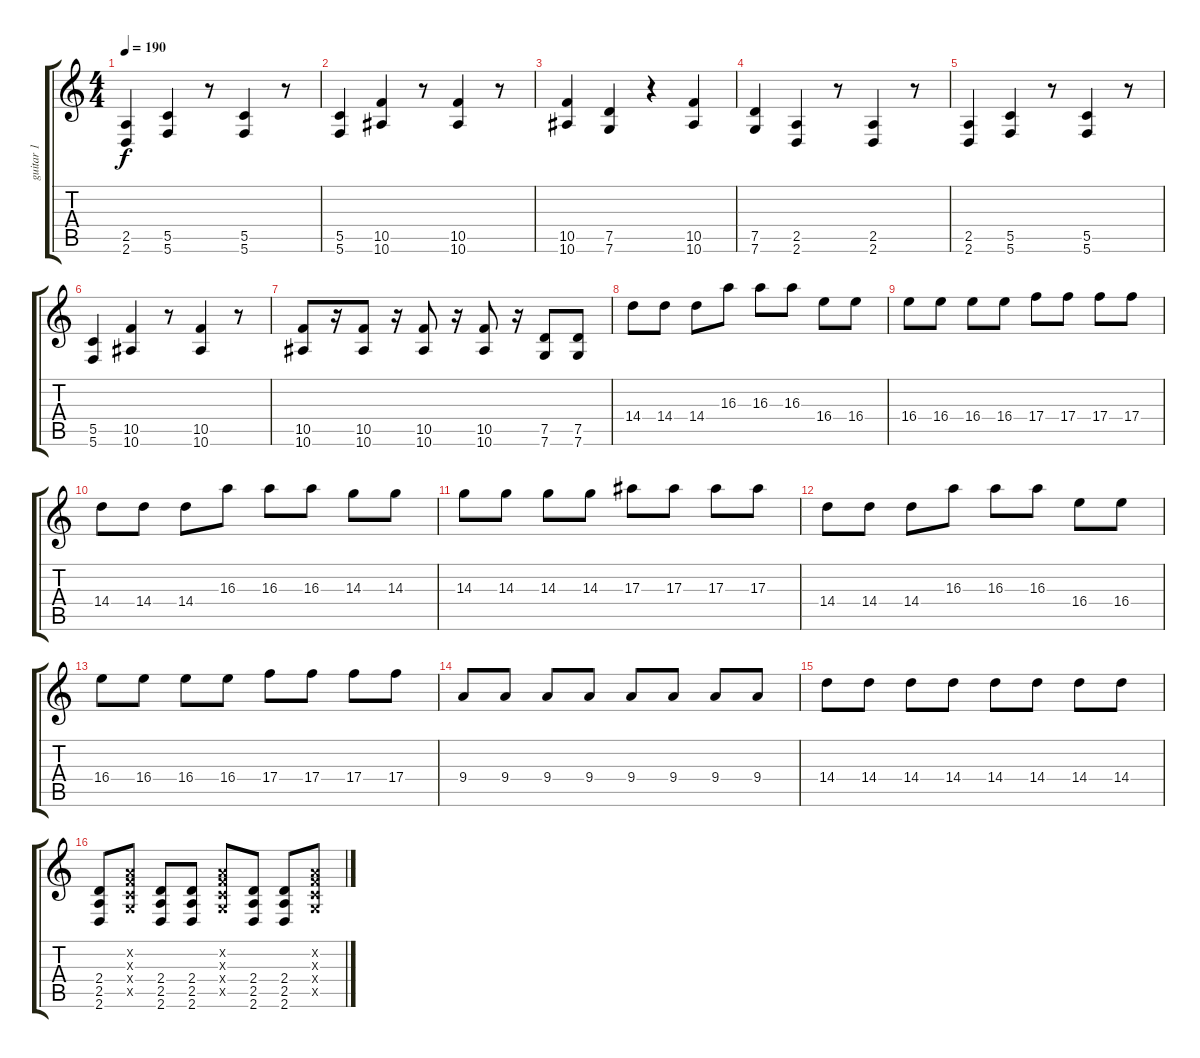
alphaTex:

\track ("guitar 1" "guitar 1") {instrument distortionguitar}
\staff {score tabs}
\tuning (D4 A3 F3 C3 G2 C2) {hide}
\ts (4 4)
\tempo 190
\clef g2
\ks c
(2.5 2.6).4{dy f} (5.5 5.6).4 r.8 (5.5 5.6).4 r.8 |
(5.5 5.6).4 (10.5 10.6).4 r.8 (10.5 10.6).4 r.8 |
(10.5 10.6).4 (7.5 7.6).4 r.4 (10.5 10.6).4 |
(7.5 7.6).4 (2.5 2.6).4 r.8 (2.5 2.6).4 r.8 |
(2.5 2.6).4 (5.5 5.6).4 r.8 (5.5 5.6).4 r.8 |
(5.5 5.6).4 (10.5 10.6).4 r.8 (10.5 10.6).4 r.8 |
(10.5 10.6).8 r.16 (10.5 10.6).8 r.16 (10.5 10.6).8 r.16 (10.5 10.6).8 r.16 (7.5 7.6).8 (7.5 7.6).8 |
14.4.8 14.4.8 14.4.8 16.3.8 16.3.8 16.3.8 16.4.8 16.4.8 |
16.4.8 16.4.8 16.4.8 16.4.8 17.4.8 17.4.8 17.4.8 17.4.8 |
14.4.8 14.4.8 14.4.8 16.3.8 16.3.8 16.3.8 14.3.8 14.3.8 |
14.3.8 14.3.8 14.3.8 14.3.8 17.3.8 17.3.8 17.3.8 17.3.8 |
14.4.8 14.4.8 14.4.8 16.3.8 16.3.8 16.3.8 16.4.8 16.4.8 |
16.4.8 16.4.8 16.4.8 16.4.8 17.4.8 17.4.8 17.4.8 17.4.8 |
9.4.8 9.4.8 9.4.8 9.4.8 9.4.8 9.4.8 9.4.8 9.4.8 |
14.4.8 14.4.8 14.4.8 14.4.8 14.4.8 14.4.8 14.4.8 14.4.8 |
(2.4 2.5 2.6).8 (0.2{x} 0.3{x} 0.4{x} 0.5{x}).8 (2.4 2.5 2.6).8 (2.4 2.5 2.6).8 (0.2{x} 0.3{x} 0.4{x} 0.5{x}).8 (2.4 2.5 2.6).8 (2.4 2.5 2.6).8 (0.2{x} 0.3{x} 0.4{x} 0.5{x}).8
